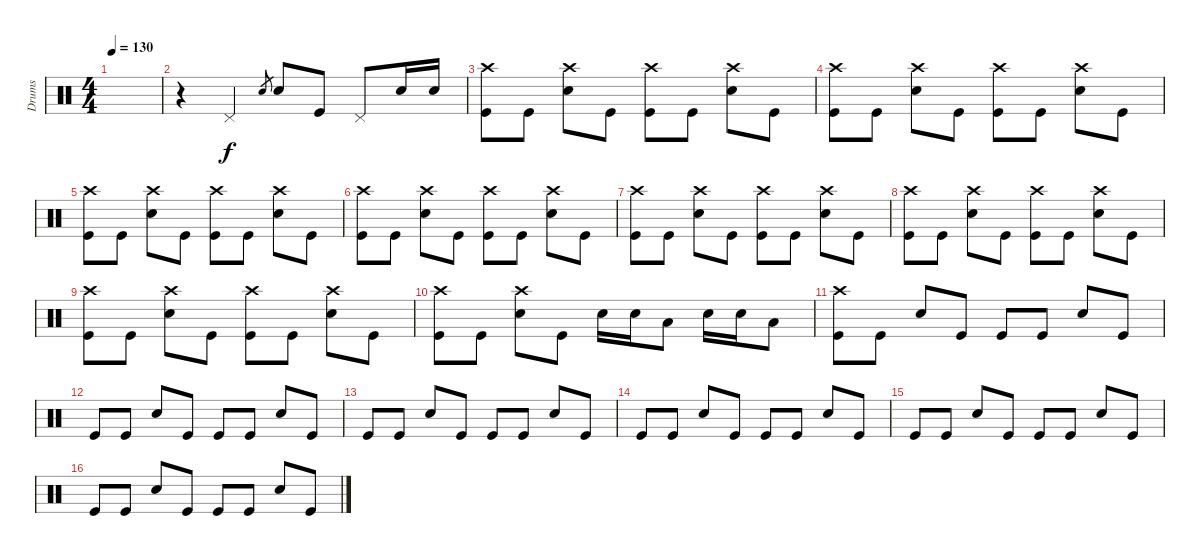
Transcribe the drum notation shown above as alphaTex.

\track ("Drums" "Drums") {instrument percussion}
\staff {score}
\articulation defaults
\ts (4 4)
\tempo 130
\clef neutral
\ks c
|
r.4 "Pedal Hi-Hat (hit)".4 "Electric Snare (hit)".8{gr} "Electric Snare (hit)".8 "Kick (hit)".8 "Pedal Hi-Hat (hit)".8 "Electric Snare (hit)".16 "Electric Snare (hit)".16 |
("Crash high (hit)" "Kick (hit)").8 "Kick (hit)".8 ("Crash high (hit)" "Electric Snare (hit)").8 "Kick (hit)".8 ("Crash high (hit)" "Kick (hit)").8 "Kick (hit)".8 ("Crash high (hit)" "Electric Snare (hit)").8 "Kick (hit)".8 |
("Crash high (hit)" "Kick (hit)").8 "Kick (hit)".8 ("Crash high (hit)" "Electric Snare (hit)").8 "Kick (hit)".8 ("Crash high (hit)" "Kick (hit)").8 "Kick (hit)".8 ("Crash high (hit)" "Electric Snare (hit)").8 "Kick (hit)".8 |
("Crash high (hit)" "Kick (hit)").8 "Kick (hit)".8 ("Crash high (hit)" "Electric Snare (hit)").8 "Kick (hit)".8 ("Crash high (hit)" "Kick (hit)").8 "Kick (hit)".8 ("Crash high (hit)" "Electric Snare (hit)").8 "Kick (hit)".8 |
("Crash high (hit)" "Kick (hit)").8 "Kick (hit)".8 ("Crash high (hit)" "Electric Snare (hit)").8 "Kick (hit)".8 ("Crash high (hit)" "Kick (hit)").8 "Kick (hit)".8 ("Crash high (hit)" "Electric Snare (hit)").8 "Kick (hit)".8 |
("Crash high (hit)" "Kick (hit)").8 "Kick (hit)".8 ("Crash high (hit)" "Electric Snare (hit)").8 "Kick (hit)".8 ("Crash high (hit)" "Kick (hit)").8 "Kick (hit)".8 ("Crash high (hit)" "Electric Snare (hit)").8 "Kick (hit)".8 |
("Crash high (hit)" "Kick (hit)").8 "Kick (hit)".8 ("Crash high (hit)" "Electric Snare (hit)").8 "Kick (hit)".8 ("Crash high (hit)" "Kick (hit)").8 "Kick (hit)".8 ("Crash high (hit)" "Electric Snare (hit)").8 "Kick (hit)".8 |
("Crash high (hit)" "Kick (hit)").8 "Kick (hit)".8 ("Crash high (hit)" "Electric Snare (hit)").8 "Kick (hit)".8 ("Crash high (hit)" "Kick (hit)").8 "Kick (hit)".8 ("Crash high (hit)" "Electric Snare (hit)").8 "Kick (hit)".8 |
("Crash high (hit)" "Kick (hit)").8 "Kick (hit)".8 ("Crash high (hit)" "Electric Snare (hit)").8 "Kick (hit)".8 "Electric Snare (hit)".16 "Electric Snare (hit)".16 "Low Floor Tom (hit)".8 "Electric Snare (hit)".16 "Electric Snare (hit)".16 "Low Tom (hit)".8 |
("Crash high (hit)" "Kick (hit)").8 "Kick (hit)".8 "Electric Snare (hit)".8 "Kick (hit)".8 "Kick (hit)".8 "Kick (hit)".8 "Electric Snare (hit)".8 "Kick (hit)".8 |
"Kick (hit)".8 "Kick (hit)".8 "Electric Snare (hit)".8 "Kick (hit)".8 "Kick (hit)".8 "Kick (hit)".8 "Electric Snare (hit)".8 "Kick (hit)".8 |
"Kick (hit)".8 "Kick (hit)".8 "Electric Snare (hit)".8 "Kick (hit)".8 "Kick (hit)".8 "Kick (hit)".8 "Electric Snare (hit)".8 "Kick (hit)".8 |
"Kick (hit)".8 "Kick (hit)".8 "Electric Snare (hit)".8 "Kick (hit)".8 "Kick (hit)".8 "Kick (hit)".8 "Electric Snare (hit)".8 "Kick (hit)".8 |
"Kick (hit)".8 "Kick (hit)".8 "Electric Snare (hit)".8 "Kick (hit)".8 "Kick (hit)".8 "Kick (hit)".8 "Electric Snare (hit)".8 "Kick (hit)".8 |
"Kick (hit)".8 "Kick (hit)".8 "Electric Snare (hit)".8 "Kick (hit)".8 "Kick (hit)".8 "Kick (hit)".8 "Electric Snare (hit)".8 "Kick (hit)".8
